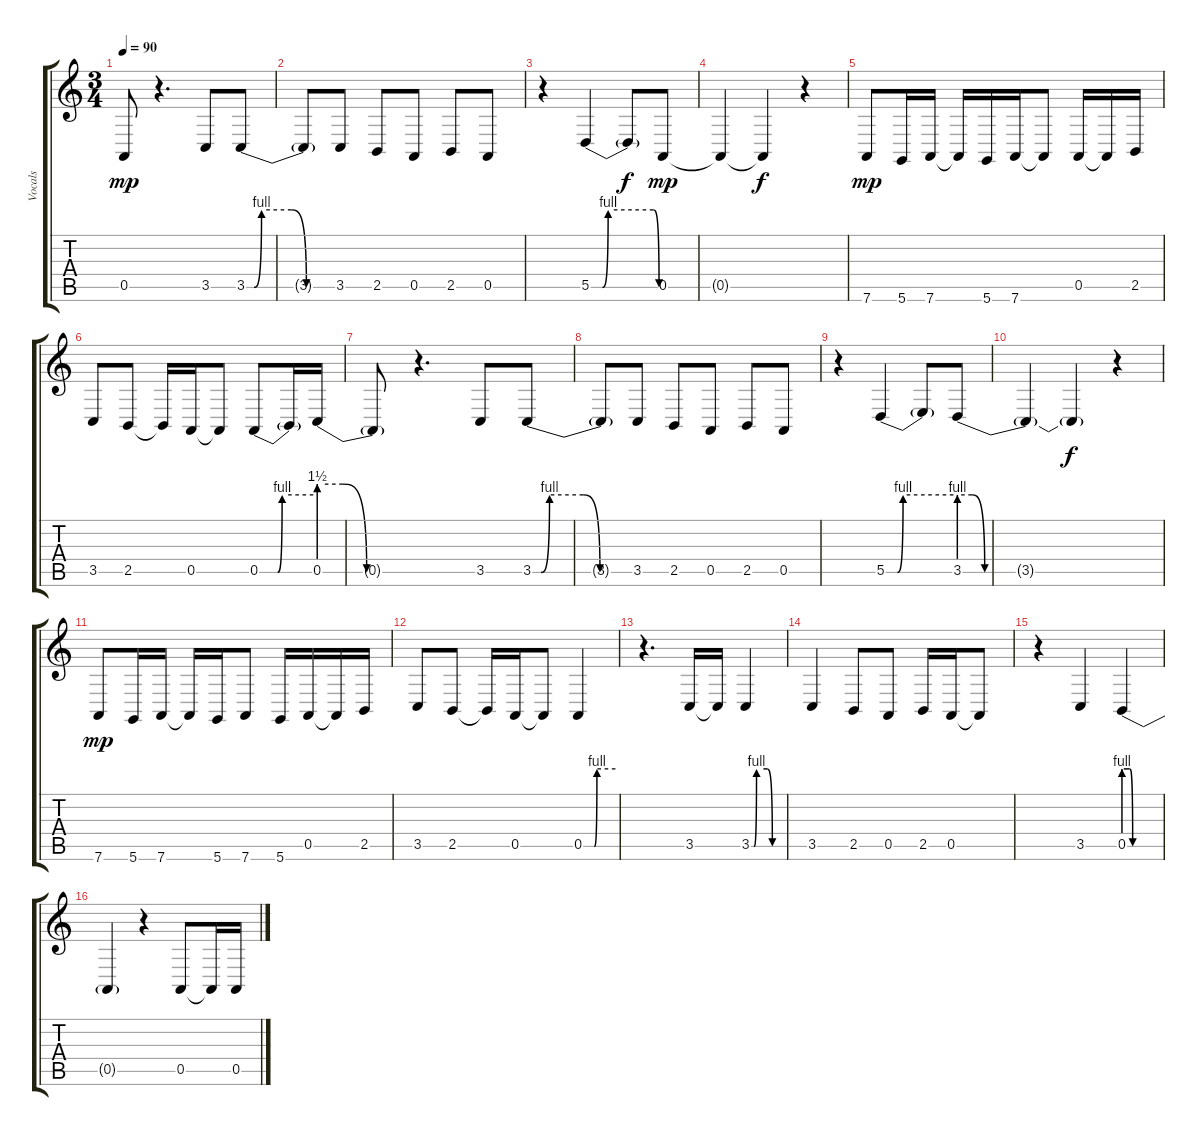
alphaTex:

\track ("Vocals" "Vocals") {instrument clarinet}
\staff {score tabs}
\tuning (E4 B3 G3 D3 A2 D2) {hide}
\ts (3 4)
\tempo 90
\clef g2
\ks c
0.5{t}.8{dy mp} r.4{d} 3.5.8 3.5{be (custom 0 0 5 0 10 4 30 4 40 0 60 0)}.8 |
3.5{t}.8 3.5.8 2.5.8 0.5.8 2.5.8 0.5.8 |
r.4 5.5{be (custom 0 0 10 0 15 4 55 4 60 0)}.4 5.5{t}.8{dy f} 0.5.8{dy mp} |
0.5{t}.4 0.5{t}.4{dy f} r.4 |
7.6.8{dy mp} 5.6.16 7.6.16 7.6{t}.16 5.6.16 7.6.16 7.6{t}.8 0.5.16 0.5{t}.16 2.5.16 |
3.5.8 2.5.8 2.5{t}.16 0.5.16 0.5{t}.8 0.5{be (custom 0 0 20 0 25 4 60 4)}.8 0.5{t}.16 0.5{be (custom 0 6 15 6 30 0 60 0)}.16 |
0.5{t}.8 r.4{d} 3.5.8 3.5{be (custom 0 0 5 0 10 4 30 4 40 0 60 0)}.8 |
3.5{t}.8 3.5.8 2.5.8 0.5.8 2.5.8 0.5.8 |
r.4 5.5{be (custom 0 0 10 0 15 4 60 4)}.4 5.5{t}.8 3.5{be (custom 0 4 5 4 10 0 60 0)}.8 |
3.5{t}.4 3.5{t}.4{dy f} r.4 |
7.6.8{dy mp} 5.6.16 7.6.16 7.6{t}.16 5.6.16 7.6.8 5.6.16 0.5.16 0.5{t}.16 2.5.16 |
3.5.8 2.5.8 2.5{t}.16 0.5.16 0.5{t}.8 0.5{be (custom 0 0 20 0 25 4 60 4)}.4 |
r.4{d} 3.5.16 3.5{t}.16 3.5{be (custom 0 0 5 0 10 4 30 4 40 0 60 0)}.4 |
3.5.4 2.5.8 0.5.8 2.5.16 0.5.16 0.5{t}.8 |
r.4 3.5.4 0.5{be (custom 0 4 10 4 15 0 60 0)}.4 |
0.5{t}.4 r.4 0.5.8 0.5{t}.16 0.5.16
